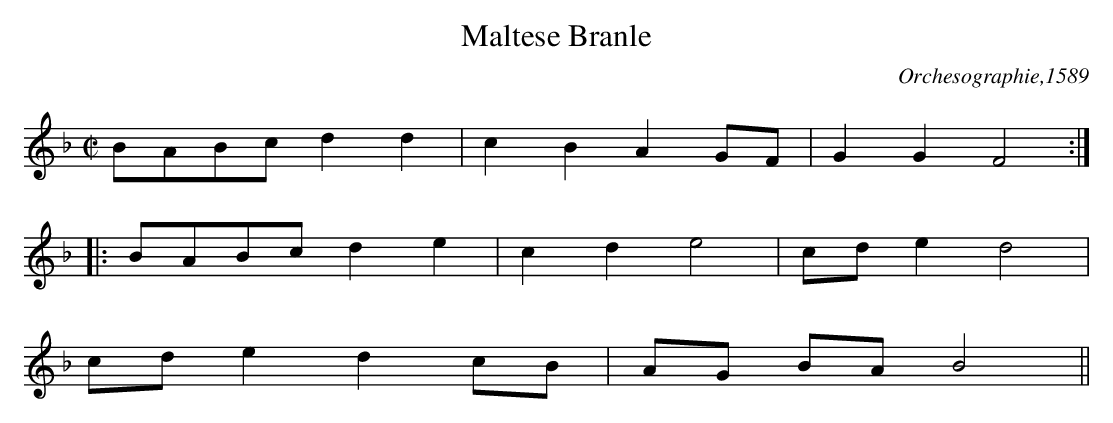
X:1
T:Maltese Branle
C:Orchesographie,1589
L:1/4
M:C|
K:Bb lydian
B/A/B/c/ dd | cB AG/F/ | GG F2 ::
B/A/B/c/ de | cd e2 | c/d/e d2 |
c/d/ ed c/B/ | A/G/ B/A/ B2 ||
